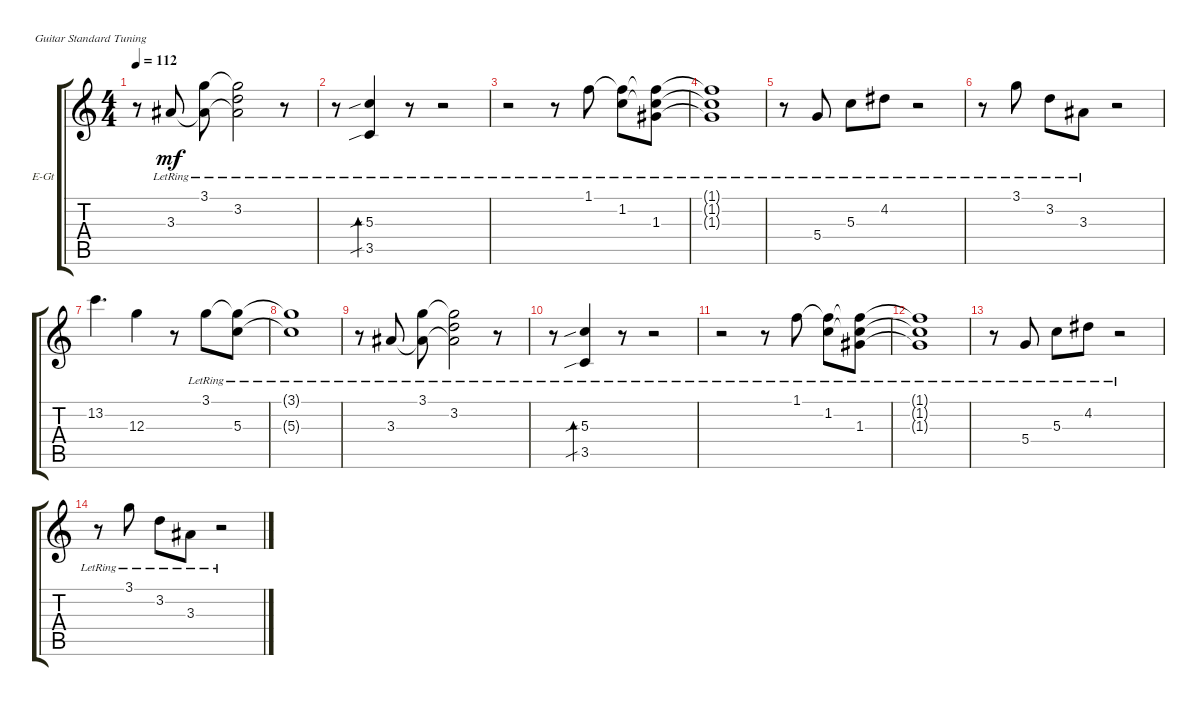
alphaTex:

\bracketExtendMode groupsimilarinstruments
\firstSystemTrackNameOrientation horizontal
\otherSystemsTrackNameOrientation horizontal
\track ("Electric Guitar" "E-Gt") {instrument electricguitarclean}
\staff {score tabs}
\tuning (E4 B3 G3 D3 A2 E2)
\ts (4 4)
\tempo 112
\clef g2
\ks c
r.8{dy mf} 3.3{lr}.8 (3.3{lr t} 3.1{lr}).8 (3.3{lr t} 3.2{lr} 3.1{lr t}).2 r.8 |
r.8 (3.5{sib lr} 5.3{sib lr}).4{bd 234} r.8 r.2 |
r.2 r.8 1.1{lr}.8 (1.1{lr t} 1.2).8 (1.3 1.2{t} 1.1{lr t}).8 |
(1.3{lr t} 1.1{lr t} 1.2{t}).1 |
r.8 5.4{lr}.8 5.3{lr}.8 4.2{lr}.8 r.2 |
r.8 3.1{lr}.8 3.2{lr}.8 3.3{lr}.8 r.2 |
13.2.4{d} 12.3.4 r.8 3.1{lr}.8 (5.3{lr} 3.1{lr t}).8 |
(5.3{lr t} 3.1{lr t}).1 |
r.8 3.3{lr}.8 (3.3{lr t} 3.1{lr}).8 (3.3{lr t} 3.2{lr} 3.1{lr t}).2 r.8 |
r.8 (3.5{sib lr} 5.3{sib lr}).4{bd 234} r.8 r.2 |
r.2 r.8 1.1{lr}.8 (1.1{lr t} 1.2).8 (1.3 1.2{t} 1.1{lr t}).8 |
(1.3{lr t} 1.1{lr t} 1.2{t}).1 |
r.8 5.4{lr}.8 5.3{lr}.8 4.2{lr}.8 r.2 |
r.8 3.1{lr}.8 3.2{lr}.8 3.3{lr}.8 r.2
